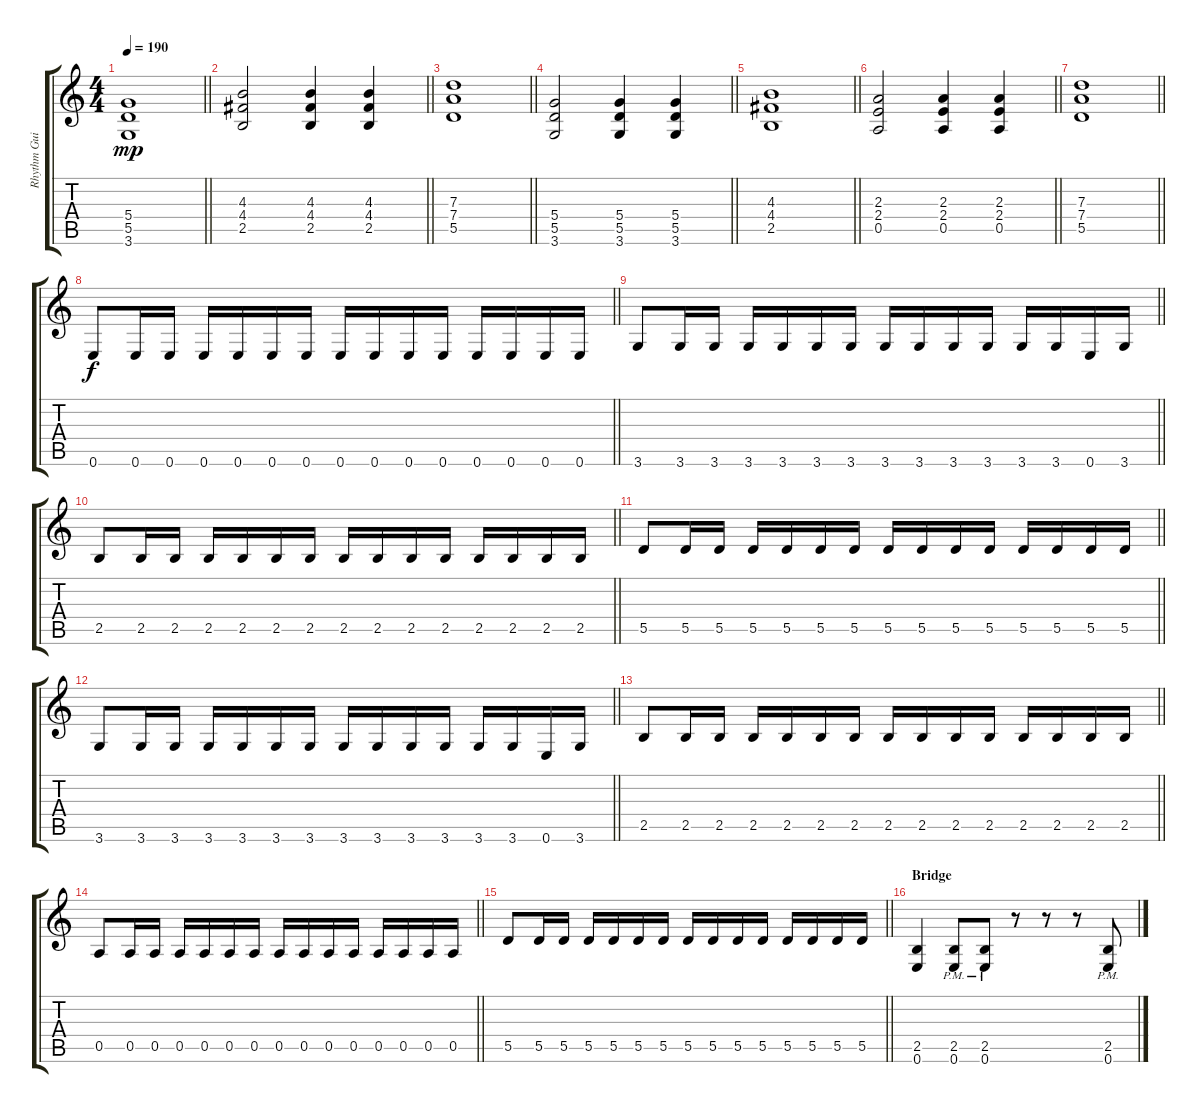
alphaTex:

\track ("Rhythm Guitar Left" "Rhythm Gui") {instrument distortionguitar}
\staff {score tabs}
\tuning (E4 B3 G3 D3 A2 E2) {hide}
\ts (4 4)
\tempo 190
\clef g2
\barLineRight lightlight
\ks c
(5.4 5.5 3.6).1{dy mp} |
\barLineRight lightlight
(4.3 4.4 2.5).2 (4.3 4.4 2.5).4 (4.3 4.4 2.5).4 |
\barLineRight lightlight
(7.3 7.4 5.5).1 |
\barLineRight lightlight
(5.4 5.5 3.6).2 (5.4 5.5 3.6).4 (5.4 5.5 3.6).4 |
\barLineRight lightlight
(4.3 4.4 2.5).1 |
\barLineRight lightlight
(2.3 2.4 0.5).2 (2.3 2.4 0.5).4 (2.3 2.4 0.5).4 |
\barLineRight lightlight
(7.3 7.4 5.5).1 |
\barLineRight lightlight
0.6.8{dy f} 0.6.16 0.6.16 0.6.16 0.6.16 0.6.16 0.6.16 0.6.16 0.6.16 0.6.16 0.6.16 0.6.16 0.6.16 0.6.16 0.6.16 |
\barLineRight lightlight
3.6.8 3.6.16 3.6.16 3.6.16 3.6.16 3.6.16 3.6.16 3.6.16 3.6.16 3.6.16 3.6.16 3.6.16 3.6.16 0.6.16 3.6.16 |
\barLineRight lightlight
2.5.8 2.5.16 2.5.16 2.5.16 2.5.16 2.5.16 2.5.16 2.5.16 2.5.16 2.5.16 2.5.16 2.5.16 2.5.16 2.5.16 2.5.16 |
\barLineRight lightlight
5.5.8 5.5.16 5.5.16 5.5.16 5.5.16 5.5.16 5.5.16 5.5.16 5.5.16 5.5.16 5.5.16 5.5.16 5.5.16 5.5.16 5.5.16 |
\barLineRight lightlight
3.6.8 3.6.16 3.6.16 3.6.16 3.6.16 3.6.16 3.6.16 3.6.16 3.6.16 3.6.16 3.6.16 3.6.16 3.6.16 0.6.16 3.6.16 |
\barLineRight lightlight
2.5.8 2.5.16 2.5.16 2.5.16 2.5.16 2.5.16 2.5.16 2.5.16 2.5.16 2.5.16 2.5.16 2.5.16 2.5.16 2.5.16 2.5.16 |
\barLineRight lightlight
0.5.8 0.5.16 0.5.16 0.5.16 0.5.16 0.5.16 0.5.16 0.5.16 0.5.16 0.5.16 0.5.16 0.5.16 0.5.16 0.5.16 0.5.16 |
\barLineRight lightlight
5.5.8 5.5.16 5.5.16 5.5.16 5.5.16 5.5.16 5.5.16 5.5.16 5.5.16 5.5.16 5.5.16 5.5.16 5.5.16 5.5.16 5.5.16 |
\section ("" "Bridge")
(2.5 0.6).4 (2.5{pm} 0.6).8 (2.5{pm} 0.6).8 r.8 r.8 r.8 (2.5{pm} 0.6).8
